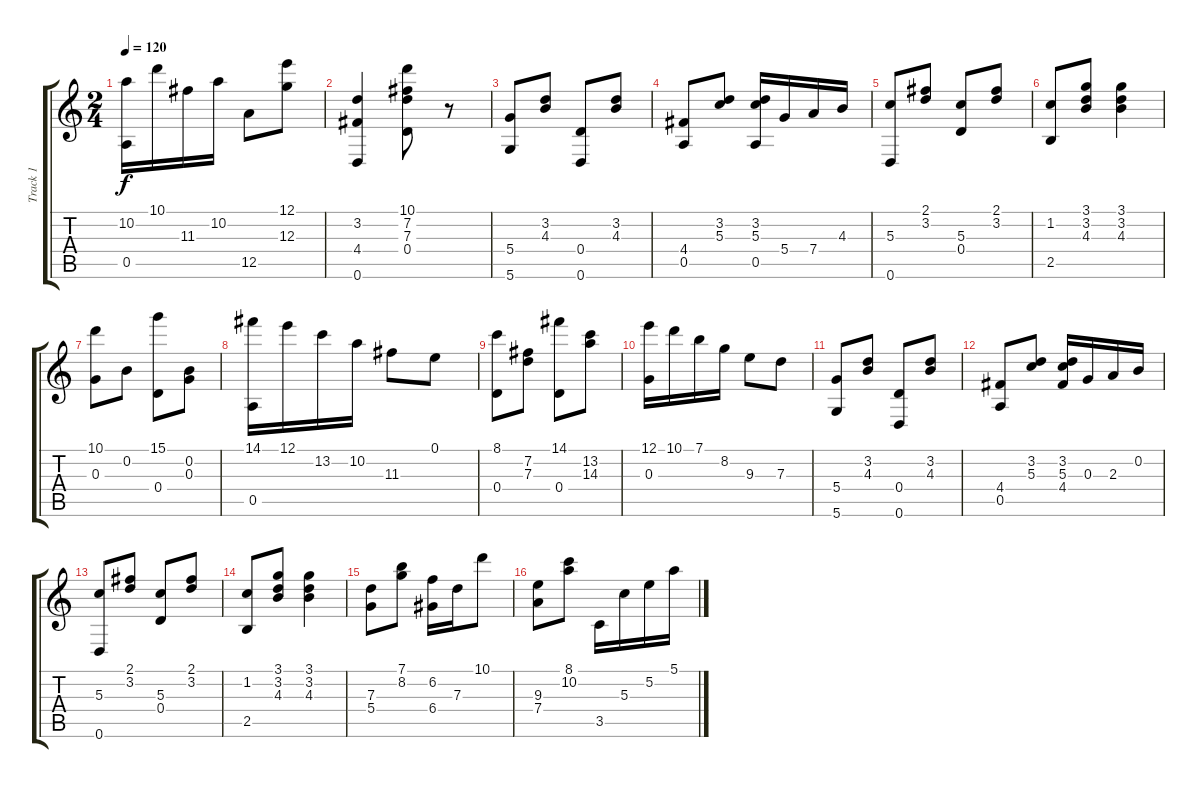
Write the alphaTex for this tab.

\track ("Track 1" "Track 1") {instrument acousticguitarnylon}
\staff {score tabs}
\tuning (E4 B3 G3 D3 A2 D2) {hide}
\ts (2 4)
\tempo 120
\clef g2
\ks c
(10.2 0.5).16{dy f} 10.1.16 11.3.16 10.2.16 12.5.8 (12.1 12.3).8 |
(3.2 4.4 0.6).4 (10.1 7.2 7.3 0.4).8 r.8 |
(5.4 5.6).8 (3.2 4.3).8 (0.4 0.6).8 (3.2 4.3).8 |
(4.4 0.5).8 (3.2 5.3).8 (3.2 5.3 0.5).16 5.4.16 7.4.16 4.3.16 |
(5.3 0.6).8 (2.1 3.2).8 (5.3 0.4).8 (2.1 3.2).8 |
(1.2 2.5).8 (3.1 3.2 4.3).8 (3.1 3.2 4.3).4 |
(10.1 0.3).8 0.2.8 (15.1 0.4).8 (0.2 0.3).8 |
(14.1 0.5).16 12.1.16 13.2.16 10.2.16 11.3.8 0.1.8 |
(8.1 0.4).8 (7.2 7.3).8 (14.1 0.4).8 (13.2 14.3).8 |
(12.1 0.3).16 10.1.16 7.1.16 8.2.16 9.3.8 7.3.8 |
(5.4 5.6).8 (3.2 4.3).8 (0.4 0.6).8 (3.2 4.3).8 |
(4.4 0.5).8 (3.2 5.3).8 (3.2 5.3 4.4).16 0.3.16 2.3.16 0.2.16 |
(5.3 0.6).8 (2.1 3.2).8 (5.3 0.4).8 (2.1 3.2).8 |
(1.2 2.5).8 (3.1 3.2 4.3).8 (3.1 3.2 4.3).4 |
(7.3 5.4).8 (7.1 8.2).8 (6.2 6.4).16 7.3.16 10.1.8 |
(9.3 7.4).8 (8.1 10.2).8 3.5.16 5.3.16 5.2.16 5.1.16
